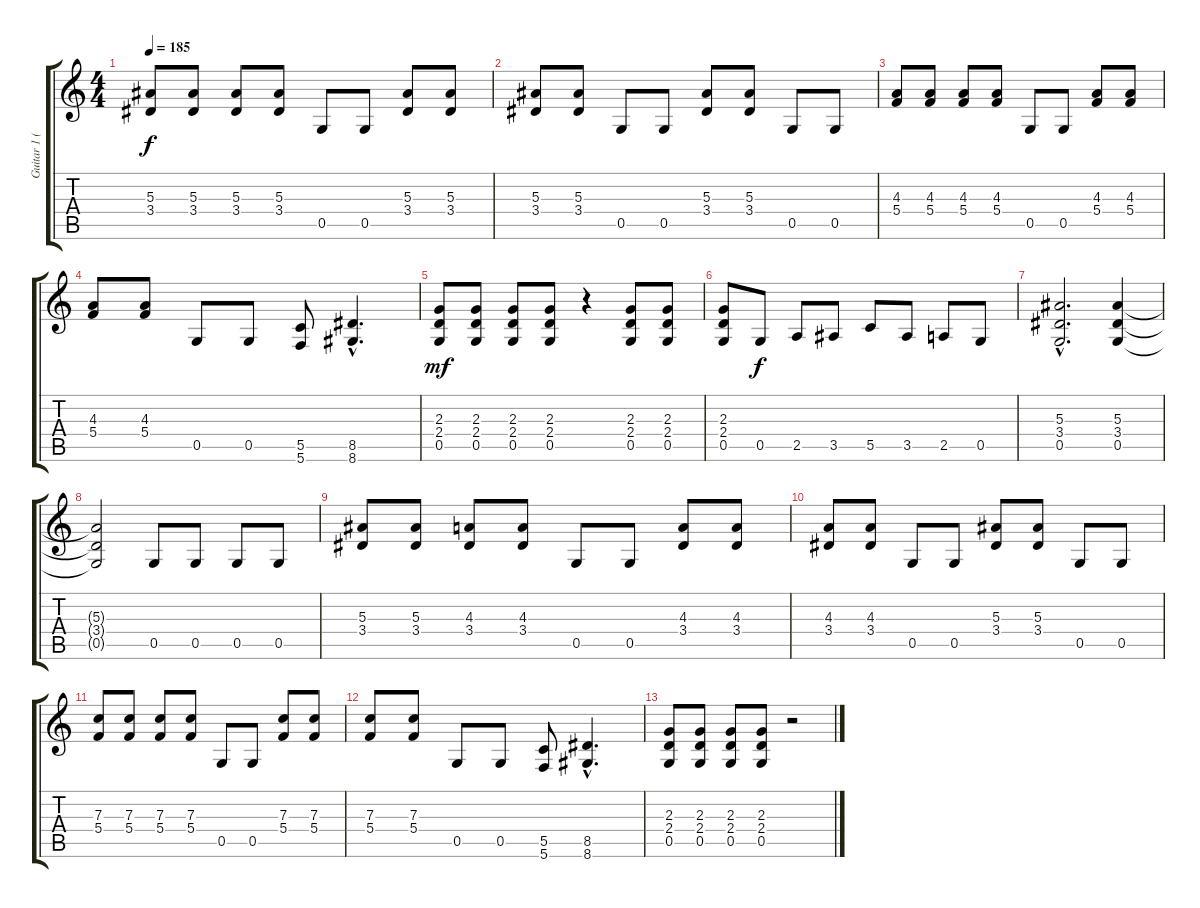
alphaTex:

\track ("Guitar 1 (Lead)" "Guitar 1 (") {instrument distortionguitar}
\staff {score tabs}
\tuning (D4 A3 F3 C3 G2 C2) {hide}
\ts (4 4)
\tempo 185
\clef g2
\ks c
(5.3 3.4).8{dy f} (5.3 3.4).8 (5.3 3.4).8 (5.3 3.4).8 0.5.8 0.5.8 (5.3 3.4).8 (5.3 3.4).8 |
(5.3 3.4).8 (5.3 3.4).8 0.5.8 0.5.8 (5.3 3.4).8 (5.3 3.4).8 0.5.8 0.5.8 |
(4.3 5.4).8 (4.3 5.4).8 (4.3 5.4).8 (4.3 5.4).8 0.5.8 0.5.8 (4.3 5.4).8 (4.3 5.4).8 |
(4.3 5.4).8 (4.3 5.4).8 0.5.8 0.5.8 (5.5 5.6).8 (8.5{hac} 8.6{hac}).4{d} |
(2.3 2.4 0.5).8{dy mf} (2.3 2.4 0.5).8 (2.3 2.4 0.5).8 (2.3 2.4 0.5).8 r.4 (2.3 2.4 0.5).8 (2.3 2.4 0.5).8 |
(2.3 2.4 0.5).8 0.5.8{dy f} 2.5.8 3.5.8 5.5.8 3.5.8 2.5.8 0.5.8 |
(5.3{hac} 3.4{hac} 0.5{hac}).2{d} (5.3 3.4 0.5).4 |
(5.3{t} 3.4{t} 0.5{t}).2 0.5.8 0.5.8 0.5.8 0.5.8 |
(5.3 3.4).8 (5.3 3.4).8 (4.3 3.4).8 (4.3 3.4).8 0.5.8 0.5.8 (4.3 3.4).8 (4.3 3.4).8 |
(4.3 3.4).8 (4.3 3.4).8 0.5.8 0.5.8 (5.3 3.4).8 (5.3 3.4).8 0.5.8 0.5.8 |
(7.3 5.4).8 (7.3 5.4).8 (7.3 5.4).8 (7.3 5.4).8 0.5.8 0.5.8 (7.3 5.4).8 (7.3 5.4).8 |
(7.3 5.4).8 (7.3 5.4).8 0.5.8 0.5.8 (5.5 5.6).8 (8.5{hac} 8.6{hac}).4{d} |
(2.3 2.4 0.5).8 (2.3 2.4 0.5).8 (2.3 2.4 0.5).8 (2.3 2.4 0.5).8 r.2
